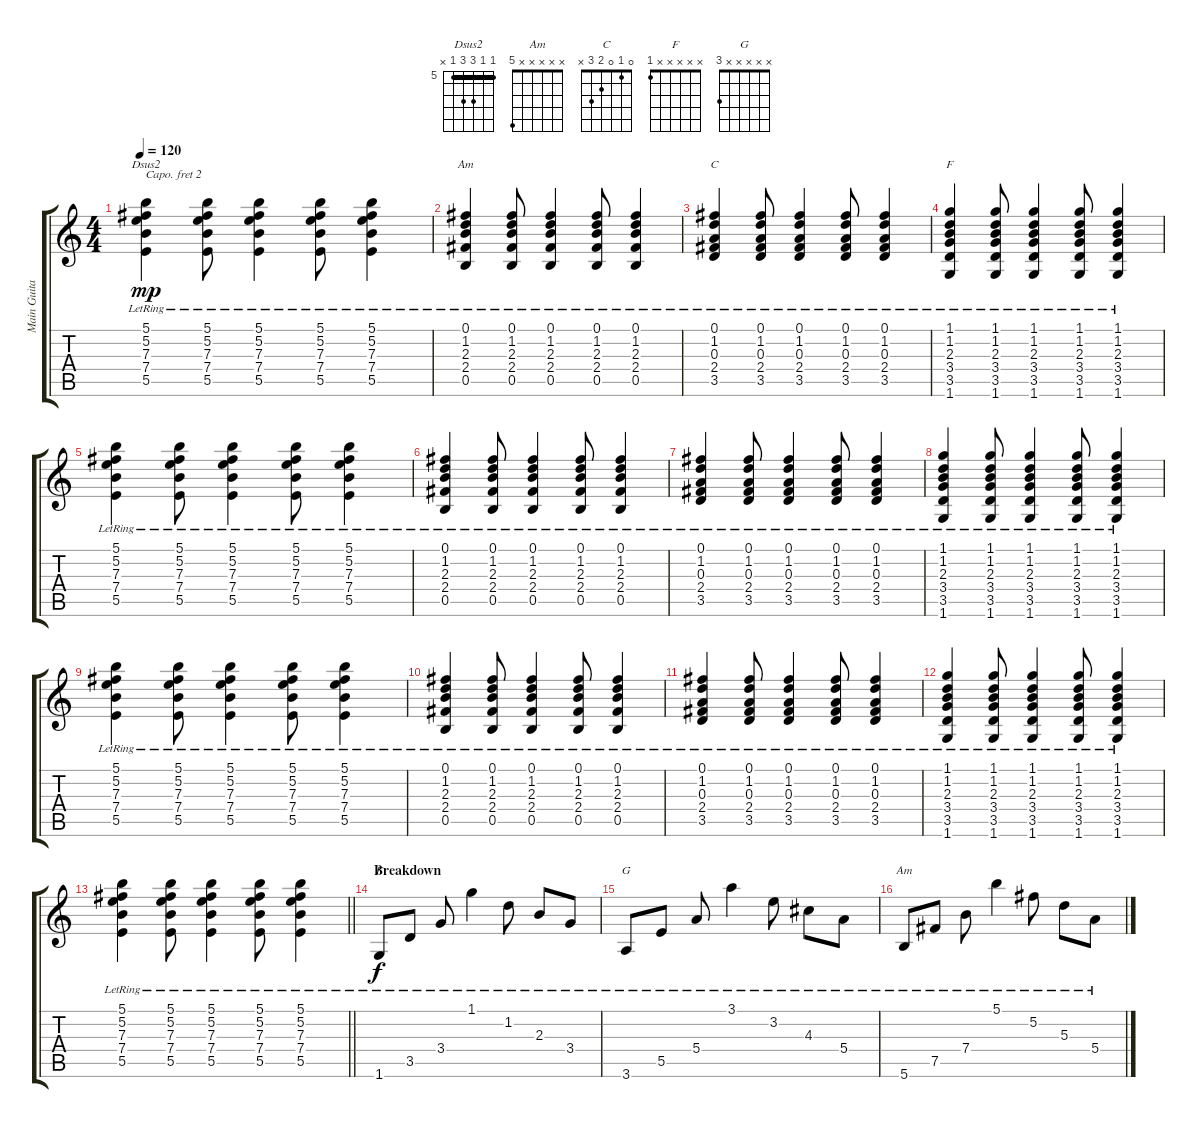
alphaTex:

\track ("Main Guitar (C)" "Main Guita") {instrument acousticguitarnylon}
\staff {score tabs}
\capo 2
\tuning (E4 B3 G3 D3 A2 E2) {hide}
\chord ("Dsus2" 5 5 7 7 5 x) {firstfret 5 barre 5}
\chord ("Am" 0 1 2 2 0 x)
\chord ("C" 0 1 0 2 3 x)
\chord ("F" 1 1 2 3 3 1) {barre 1}
\chord ("F" x x x x x 1)
\chord ("G" x x x x x 3)
\chord ("Am" x x x x x 5)
\ts (4 4)
\tempo 120
\clef g2
\ks c
(5.1{lr} 5.2{lr} 7.3{lr} 7.4{lr} 5.5{lr}).4{ch "Dsus2" dy mp} (5.1{lr} 5.2{lr} 7.3{lr} 7.4{lr} 5.5{lr}).8 (5.1{lr} 5.2{lr} 7.3{lr} 7.4{lr} 5.5{lr}).4 (5.1{lr} 5.2{lr} 7.3{lr} 7.4{lr} 5.5{lr}).8 (5.1{lr} 5.2{lr} 7.3{lr} 7.4{lr} 5.5{lr}).4 |
(0.1{lr} 1.2{lr} 2.3{lr} 2.4{lr} 0.5{lr}).4{ch "Am"} (0.1{lr} 1.2{lr} 2.3{lr} 2.4{lr} 0.5{lr}).8 (0.1{lr} 1.2{lr} 2.3{lr} 2.4{lr} 0.5{lr}).4 (0.1{lr} 1.2{lr} 2.3{lr} 2.4{lr} 0.5{lr}).8 (0.1{lr} 1.2{lr} 2.3{lr} 2.4{lr} 0.5{lr}).4 |
(0.1{lr} 1.2{lr} 0.3{lr} 2.4{lr} 3.5{lr}).4{ch "C"} (0.1{lr} 1.2{lr} 0.3{lr} 2.4{lr} 3.5{lr}).8 (0.1{lr} 1.2{lr} 0.3{lr} 2.4{lr} 3.5{lr}).4 (0.1{lr} 1.2{lr} 0.3{lr} 2.4{lr} 3.5{lr}).8 (0.1{lr} 1.2{lr} 0.3{lr} 2.4{lr} 3.5{lr}).4 |
(1.1{lr} 1.2{lr} 2.3{lr} 3.4{lr} 3.5{lr} 1.6{lr}).4{ch "F"} (1.1{lr} 1.2{lr} 2.3{lr} 3.4{lr} 3.5{lr} 1.6{lr}).8 (1.1{lr} 1.2{lr} 2.3{lr} 3.4{lr} 3.5{lr} 1.6{lr}).4 (1.1{lr} 1.2{lr} 2.3{lr} 3.4{lr} 3.5{lr} 1.6{lr}).8 (1.1{lr} 1.2{lr} 2.3{lr} 3.4{lr} 3.5{lr} 1.6{lr}).4 |
(5.1{lr} 5.2{lr} 7.3{lr} 7.4{lr} 5.5{lr}).4 (5.1{lr} 5.2{lr} 7.3{lr} 7.4{lr} 5.5{lr}).8 (5.1{lr} 5.2{lr} 7.3{lr} 7.4{lr} 5.5{lr}).4 (5.1{lr} 5.2{lr} 7.3{lr} 7.4{lr} 5.5{lr}).8 (5.1{lr} 5.2{lr} 7.3{lr} 7.4{lr} 5.5{lr}).4 |
(0.1{lr} 1.2{lr} 2.3{lr} 2.4{lr} 0.5{lr}).4 (0.1{lr} 1.2{lr} 2.3{lr} 2.4{lr} 0.5{lr}).8 (0.1{lr} 1.2{lr} 2.3{lr} 2.4{lr} 0.5{lr}).4 (0.1{lr} 1.2{lr} 2.3{lr} 2.4{lr} 0.5{lr}).8 (0.1{lr} 1.2{lr} 2.3{lr} 2.4{lr} 0.5{lr}).4 |
(0.1{lr} 1.2{lr} 0.3{lr} 2.4{lr} 3.5{lr}).4 (0.1{lr} 1.2{lr} 0.3{lr} 2.4{lr} 3.5{lr}).8 (0.1{lr} 1.2{lr} 0.3{lr} 2.4{lr} 3.5{lr}).4 (0.1{lr} 1.2{lr} 0.3{lr} 2.4{lr} 3.5{lr}).8 (0.1{lr} 1.2{lr} 0.3{lr} 2.4{lr} 3.5{lr}).4 |
(1.1{lr} 1.2{lr} 2.3{lr} 3.4{lr} 3.5{lr} 1.6{lr}).4 (1.1{lr} 1.2{lr} 2.3{lr} 3.4{lr} 3.5{lr} 1.6{lr}).8 (1.1{lr} 1.2{lr} 2.3{lr} 3.4{lr} 3.5{lr} 1.6{lr}).4 (1.1{lr} 1.2{lr} 2.3{lr} 3.4{lr} 3.5{lr} 1.6{lr}).8 (1.1{lr} 1.2{lr} 2.3{lr} 3.4{lr} 3.5{lr} 1.6{lr}).4 |
(5.1{lr} 5.2{lr} 7.3{lr} 7.4{lr} 5.5{lr}).4 (5.1{lr} 5.2{lr} 7.3{lr} 7.4{lr} 5.5{lr}).8 (5.1{lr} 5.2{lr} 7.3{lr} 7.4{lr} 5.5{lr}).4 (5.1{lr} 5.2{lr} 7.3{lr} 7.4{lr} 5.5{lr}).8 (5.1{lr} 5.2{lr} 7.3{lr} 7.4{lr} 5.5{lr}).4 |
(0.1{lr} 1.2{lr} 2.3{lr} 2.4{lr} 0.5{lr}).4 (0.1{lr} 1.2{lr} 2.3{lr} 2.4{lr} 0.5{lr}).8 (0.1{lr} 1.2{lr} 2.3{lr} 2.4{lr} 0.5{lr}).4 (0.1{lr} 1.2{lr} 2.3{lr} 2.4{lr} 0.5{lr}).8 (0.1{lr} 1.2{lr} 2.3{lr} 2.4{lr} 0.5{lr}).4 |
(0.1{lr} 1.2{lr} 0.3{lr} 2.4{lr} 3.5{lr}).4 (0.1{lr} 1.2{lr} 0.3{lr} 2.4{lr} 3.5{lr}).8 (0.1{lr} 1.2{lr} 0.3{lr} 2.4{lr} 3.5{lr}).4 (0.1{lr} 1.2{lr} 0.3{lr} 2.4{lr} 3.5{lr}).8 (0.1{lr} 1.2{lr} 0.3{lr} 2.4{lr} 3.5{lr}).4 |
(1.1{lr} 1.2{lr} 2.3{lr} 3.4{lr} 3.5{lr} 1.6{lr}).4 (1.1{lr} 1.2{lr} 2.3{lr} 3.4{lr} 3.5{lr} 1.6{lr}).8 (1.1{lr} 1.2{lr} 2.3{lr} 3.4{lr} 3.5{lr} 1.6{lr}).4 (1.1{lr} 1.2{lr} 2.3{lr} 3.4{lr} 3.5{lr} 1.6{lr}).8 (1.1{lr} 1.2{lr} 2.3{lr} 3.4{lr} 3.5{lr} 1.6{lr}).4 |
\barLineRight lightlight
(5.1{lr} 5.2{lr} 7.3{lr} 7.4{lr} 5.5{lr}).4 (5.1{lr} 5.2{lr} 7.3{lr} 7.4{lr} 5.5{lr}).8 (5.1{lr} 5.2{lr} 7.3{lr} 7.4{lr} 5.5{lr}).4 (5.1{lr} 5.2{lr} 7.3{lr} 7.4{lr} 5.5{lr}).8 (5.1{lr} 5.2{lr} 7.3{lr} 7.4{lr} 5.5{lr}).4 |
\section ("" "Breakdown")
1.6{lr}.8{ch "F" dy f} 3.5{lr}.8 3.4{lr}.8 1.1{lr}.4 1.2{lr}.8 2.3{lr}.8 3.4{lr}.8 |
3.6{lr}.8{ch "G"} 5.5{lr}.8 5.4{lr}.8 3.1{lr}.4 3.2{lr}.8 4.3{lr}.8 5.4{lr}.8 |
5.6{lr}.8{ch "Am"} 7.5{lr}.8 7.4{lr}.8 5.1{lr}.4 5.2{lr}.8 5.3{lr}.8 5.4{lr}.8
